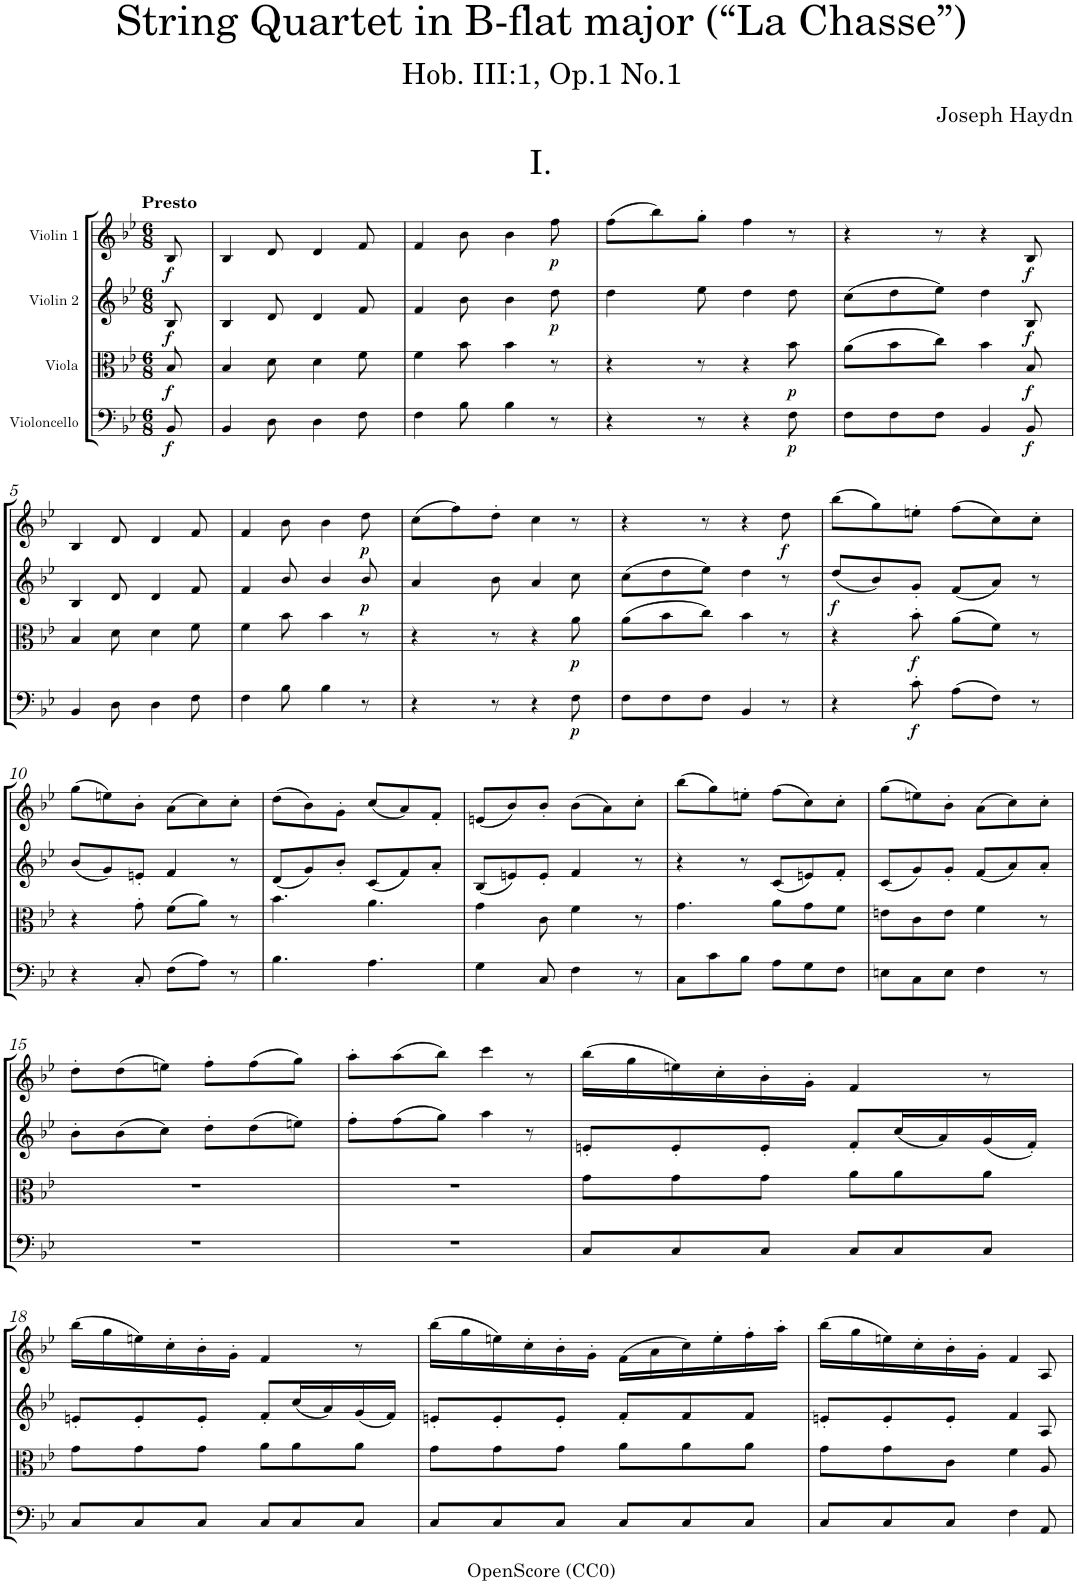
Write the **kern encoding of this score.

**kern	**dynam	**kern	**dynam	**kern	**dynam	**kern	**dynam
*part4	*part4	*part3	*part3	*part2	*part2	*part1	*part1
*staff4	*staff4	*staff3	*staff3	*staff2	*staff2	*staff1	*staff1
*I"Violoncello	*	*I"Viola	*	*I"Violin 2	*	*I"Violin 1	*
*I'Vc	*	*I'Vla	*	*I'Vln	*	*I'Vln	*
*clefF4	*	*clefC3	*	*clefG2	*	*clefG2	*
*k[b-e-]	*	*k[b-e-]	*	*k[b-e-]	*	*k[b-e-]	*
*M6/8	*	*M6/8	*	*M6/8	*	*M6/8	*
=	=	=	=	=	=	=	=
!	!	!	!	!	!	!LO:TX:a:t=I.	!
!	!	!	!	!	!	!LO:TX:a:B:t=Presto	!
!	!LO:DY:b	!	!LO:DY:b	!	!LO:DY:b	!	!LO:DY:b
8BB-/	f	8B-/	f	8B-/	f	8B-/	f
=1	=1	=1	=1	=1	=1	=1	=1
4BB-/	.	4B-/	.	4B-/	.	4B-/	.
8D\	.	8d\	.	8d/	.	8d/	.
4D\	.	4d\	.	4d/	.	4d/	.
8F\	.	8f\	.	8f/	.	8f/	.
=2	=2	=2	=2	=2	=2	=2	=2
4F\	.	4f\	.	4f/	.	4f/	.
8B-\	.	8b-\	.	8b-\	.	8b-\	.
4B-\	.	4b-\	.	4b-\	.	4b-\	.
!	!	!	!	!	!LO:DY:b	!	!LO:DY:b
8r	.	8r	.	8dd\	p	8ff\	p
=3	=3	=3	=3	=3	=3	=3	=3
4r	.	4r	.	4dd\	.	(8ff\L	.
.	.	.	.	.	.	8bb-\)	.
8r	.	8r	.	8ee-\	.	8gg'\J	.
4r	.	4r	.	4dd\	.	4ff\	.
!	!LO:DY:b	!	!LO:DY:b	!	!	!	!
8F\	p	8b-\	p	8dd\	.	8r	.
=4	=4	=4	=4	=4	=4	=4	=4
8F\L	.	(>8a\L	.	(>8cc\L	.	4r	.
8F\	.	8b-\	.	8dd\	.	.	.
8F\J	.	8cc\J)	.	8ee-\J)	.	8r	.
4BB-/	.	4b-\	.	4dd\	.	4r	.
!	!LO:DY:b	!	!LO:DY:b	!	!LO:DY:b	!	!LO:DY:b
8BB-/	f	8B-/	f	8B-/	f	8B-/	f
!!LO:LB:g=z
=5	=5	=5	=5	=5	=5	=5	=5
4BB-/	.	4B-/	.	4B-/	.	4B-/	.
8D\	.	8d\	.	8d/	.	8d/	.
4D\	.	4d\	.	4d/	.	4d/	.
8F\	.	8f\	.	8f/	.	8f/	.
=6	=6	=6	=6	=6	=6	=6	=6
4F\	.	4f\	.	4f/	.	4f/	.
8B-\	.	8b-\	.	8b-/	.	8b-\	.
4B-\	.	4b-\	.	4b-/	.	4b-\	.
!	!	!	!	!	!LO:DY:b	!	!LO:DY:b
8r	.	8r	.	8b-/	p	8dd\	p
=7	=7	=7	=7	=7	=7	=7	=7
4r	.	4r	.	4a/	.	(>8cc\L	.
.	.	.	.	.	.	8ff\)	.
8r	.	8r	.	8b-\	.	8dd'\J	.
4r	.	4r	.	4a/	.	4cc\	.
!	!LO:DY:b	!	!LO:DY:b	!	!	!	!
8F\	p	8a\	p	8cc\	.	8r	.
=8	=8	=8	=8	=8	=8	=8	=8
8F\L	.	(>8a\L	.	(>8cc\L	.	4r	.
8F\	.	8b-\	.	8dd\	.	.	.
8F\J	.	8cc\J)	.	8ee-\J)	.	8r	.
4BB-/	.	4b-\	.	4dd\	.	4r	.
!	!	!	!	!	!	!	!LO:DY:b
8r	.	8r	.	8r	.	8dd\	f
=9	=9	=9	=9	=9	=9	=9	=9
!	!	!	!	!	!LO:DY:b	!	!
4r	.	4r	.	(<8dd/L	f	(>8bb-\L	.
.	.	.	.	8b-/)	.	8gg\)	.
!	!LO:DY:b	!	!LO:DY:b	!	!	!	!
8c'\	f	8b-'\	f	8g'</J	.	8een'\J	.
(8A\L	.	(8a\L	.	(8f/L	.	(>8ff\L	.
8F\J)	.	8f\J)	.	8a/J)	.	8cc\)	.
8r	.	8r	.	8r	.	8cc'\J	.
!!LO:LB:g=z
=10	=10	=10	=10	=10	=10	=10	=10
4r	.	4r	.	(<8b-/L	.	(>8gg\L	.
.	.	.	.	8g/)	.	8een\)	.
8C'/	.	8g'\	.	8en'/J	.	8b-'\J	.
(8F\L	.	(8f\L	.	4f/	.	(>8a\L	.
8A\J)	.	8a\J)	.	.	.	8cc\)	.
8r	.	8r	.	8r	.	8cc'\J	.
=11	=11	=11	=11	=11	=11	=11	=11
4.B-\	.	4.b-\	.	(<8d/L	.	(>8dd\L	.
.	.	.	.	8g/)	.	8b-\)	.
.	.	.	.	8b-'/J	.	8g'\J	.
4.A\	.	4.a\	.	(<8c/L	.	(<8cc/L	.
.	.	.	.	8f/)	.	8a/)	.
.	.	.	.	8a'/J	.	8f'/J	.
=12	=12	=12	=12	=12	=12	=12	=12
4G\	.	4g\	.	(<8B-/L	.	(<8en/L	.
.	.	.	.	8en/)	.	8b-/)	.
8C/	.	8c\	.	8e'/J	.	8b-'/J	.
4F\	.	4f\	.	4f/	.	(>8b-\L	.
.	.	.	.	.	.	8a\)	.
8r	.	8r	.	8r	.	8cc'\J	.
=13	=13	=13	=13	=13	=13	=13	=13
8C\L	.	4.g\	.	4r	.	(>8bb-\L	.
8c\	.	.	.	.	.	8gg\)	.
8B-\J	.	.	.	8r	.	8een'\J	.
8A\L	.	8a\L	.	(<8c/L	.	(>8ff\L	.
8G\	.	8g\	.	8en/)	.	8cc\)	.
8F\J	.	8f\J	.	8f'/J	.	8cc'\J	.
=14	=14	=14	=14	=14	=14	=14	=14
8En\L	.	8en\L	.	(<8c/L	.	(>8gg\L	.
8C\	.	8c\	.	8g/)	.	8een\)	.
8E\J	.	8e\J	.	8g'/J	.	8b-'\J	.
4F\	.	4f\	.	(<8f/L	.	(>8a\L	.
.	.	.	.	8a/)	.	8cc\)	.
8r	.	8r	.	8a'/J	.	8cc'\J	.
!!LO:LB:g=z
=15	=15	=15	=15	=15	=15	=15	=15
2.r	.	2.r	.	8b-'\L	.	8dd'\L	.
.	.	.	.	(8b-\	.	(>8dd\	.
.	.	.	.	8cc\J)	.	8een\J)	.
.	.	.	.	8dd'\L	.	8ff'\L	.
.	.	.	.	(>8dd\	.	(>8ff\	.
.	.	.	.	8een\J)	.	8gg\J)	.
=16	=16	=16	=16	=16	=16	=16	=16
2.r	.	2.r	.	8ff'\L	.	8aa'\L	.
.	.	.	.	(>8ff\	.	(>8aa\	.
.	.	.	.	8gg\J)	.	8bb-\J)	.
.	.	.	.	4aa\	.	4ccc\	.
.	.	.	.	8r	.	8r	.
=17	=17	=17	=17	=17	=17	=17	=17
8C/L	.	8g\L	.	8en'/L	.	(>16bb-\LL	.
.	.	.	.	.	.	16gg\	.
8C/	.	8g\	.	8e'/	.	16een\)	.
.	.	.	.	.	.	16cc'\	.
8C/J	.	8g\J	.	8e'/J	.	16b-'\	.
.	.	.	.	.	.	16g'\JJ	.
8C/L	.	8a\L	.	8f'/L	.	4f/	.
8C/	.	8a\	.	(<16cc/L	.	.	.
.	.	.	.	16a/)	.	.	.
8C/J	.	8a\J	.	(<16g/	.	8r	.
.	.	.	.	16f'/JJ)	.	.	.
!!LO:LB:g=z
=18	=18	=18	=18	=18	=18	=18	=18
8C/L	.	8g\L	.	8en'/L	.	(>16bb-\LL	.
.	.	.	.	.	.	16gg\	.
8C/	.	8g\	.	8e'/	.	16een\)	.
.	.	.	.	.	.	16cc'\	.
8C/J	.	8g\J	.	8e'/J	.	16b-'\	.
.	.	.	.	.	.	16g'\JJ	.
8C/L	.	8a\L	.	8f'/L	.	4f/	.
8C/	.	8a\	.	(<16cc/L	.	.	.
.	.	.	.	16a/)	.	.	.
8C/J	.	8a\J	.	(<16g/	.	8r	.
.	.	.	.	16f/JJ)	.	.	.
=19	=19	=19	=19	=19	=19	=19	=19
8C/L	.	8g\L	.	8en'/L	.	(>16bb-\LL	.
.	.	.	.	.	.	16gg\	.
8C/	.	8g\	.	8e'/	.	16een\)	.
.	.	.	.	.	.	16cc'\	.
8C/J	.	8g\J	.	8e'/J	.	16b-'\	.
.	.	.	.	.	.	16g'\JJ	.
8C/L	.	8a\L	.	8f'/L	.	(>16f\LL	.
.	.	.	.	.	.	16a\	.
8C/	.	8a\	.	8f/	.	16cc\)	.
.	.	.	.	.	.	16ee'\	.
8C/J	.	8a\J	.	8f/J	.	16ff'\	.
.	.	.	.	.	.	16aa'\JJ	.
=20	=20	=20	=20	=20	=20	=20	=20
8C/L	.	8g\L	.	8en'/L	.	(>16bb-\LL	.
.	.	.	.	.	.	16gg\	.
8C/	.	8g\	.	8e'/	.	16een\)	.
.	.	.	.	.	.	16cc'\	.
8C/J	.	8c\J	.	8e'/J	.	16b-'\	.
.	.	.	.	.	.	16g'\JJ	.
4F\	.	4f\	.	4f/	.	4f/	.
8AA/	.	8A/	.	8A/	.	8A/	.
=	=	=	=	=	=	=	=
*-	*-	*-	*-	*-	*-	*-	*-
